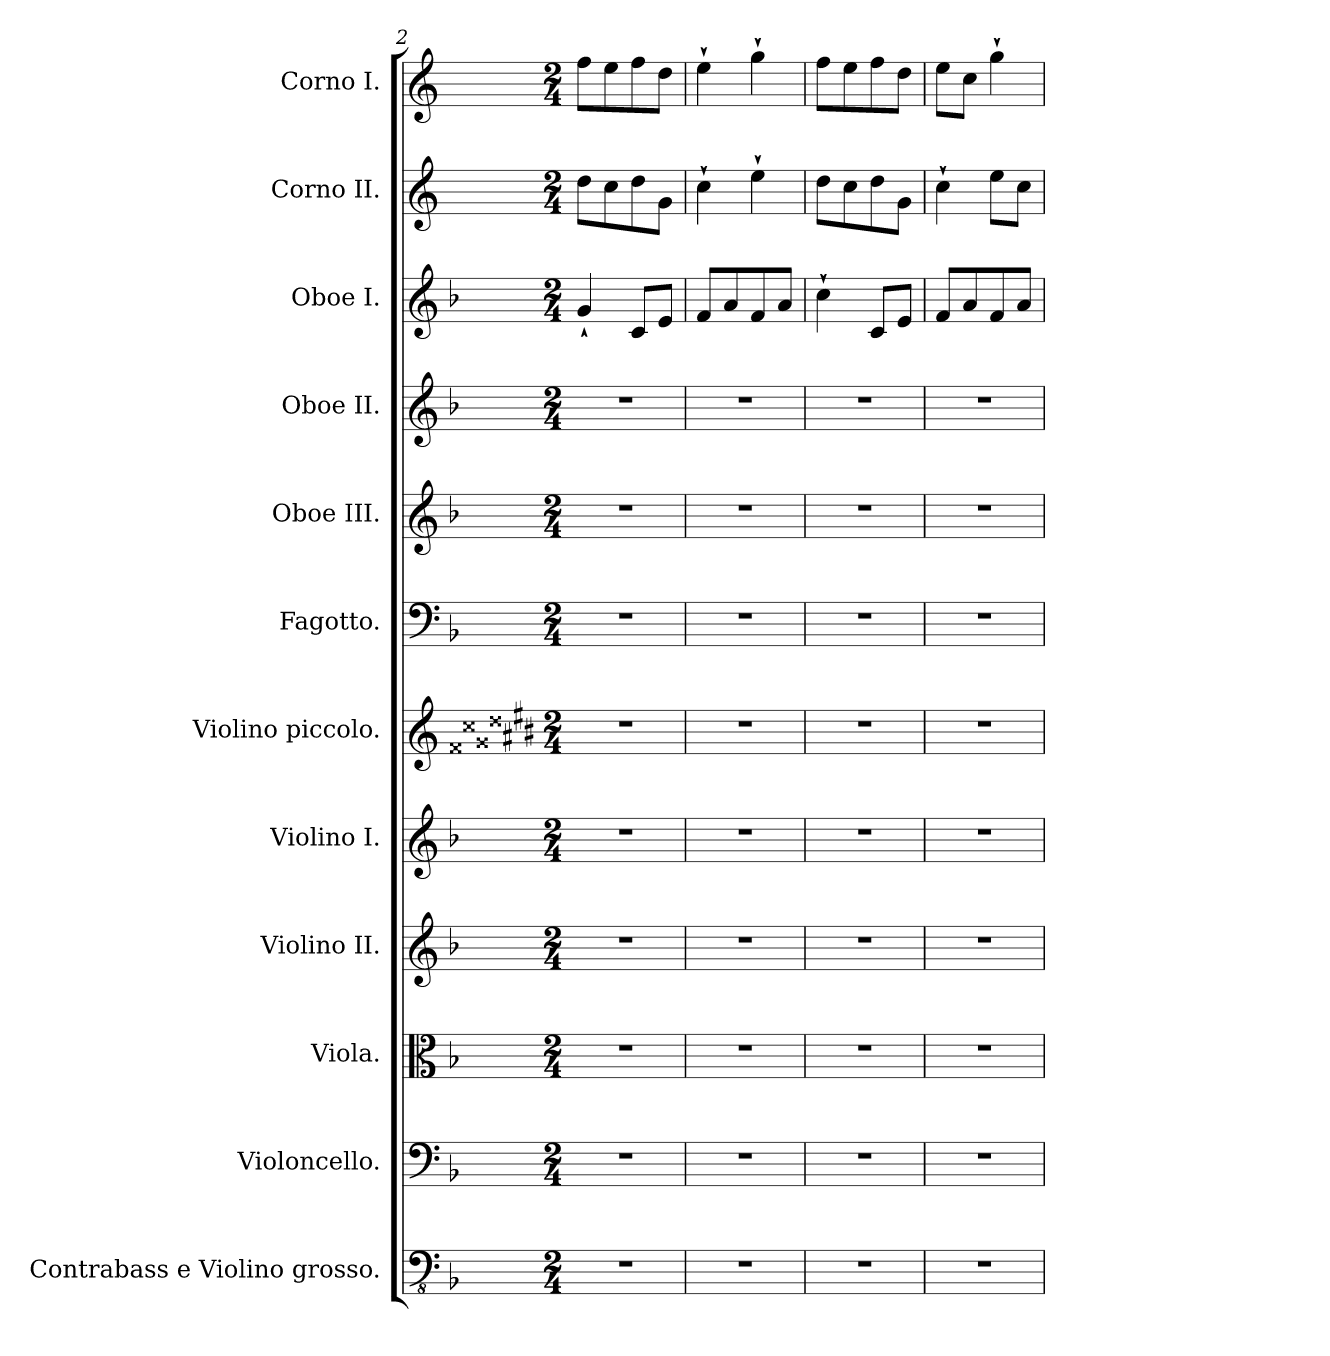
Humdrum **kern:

**kern	**kern	**kern	**kern	**kern	**kern	**kern	**kern	**kern	**kern	**kern	**kern
*part12	*part11	*part10	*part9	*part8	*part7	*part6	*part5	*part4	*part3	*part2	*part1
*staff12	*staff11	*staff10	*staff9	*staff8	*staff7	*staff6	*staff5	*staff4	*staff3	*staff2	*staff1
*I"Contrabass e Violino grosso.	*I"Violoncello.	*I"Viola.	*I"Violino II.	*I"Violino I.	*I"Violino piccolo.	*I"Fagotto.	*I"Oboe III.	*I"Oboe II.	*I"Oboe I.	*I"Corno II.	*I"Corno I.
*I'Cnb e Vln gr.	*I'Vlc.	*I'Vla.	*I'Vln II.	*I'Vln I.	*I'Vln picc.	*I'Fgt.	*I'Obe III.	*I'Obe II.	*I'Obe I.	*I'Crn II.	*I'Crn I.
*clefFv4	*clefF4	*clefC3	*clefG2	*clefG2	*clefG2	*clefF4	*clefG2	*clefG2	*clefG2	*clefG2	*clefG2
*ITrd7c12	*	*	*	*	*ITrd-1c-3	*	*	*	*	*ITrd4c7	*ITrd4c7
*k[b-]	*k[b-]	*k[b-]	*k[b-]	*k[b-]	*k[f##c##g##d##a#e#b#]	*k[b-]	*k[b-]	*k[b-]	*k[b-]	*k[b-]	*k[b-]
*M2/4	*M2/4	*M2/4	*M2/4	*M2/4	*M2/4	*M2/4	*M2/4	*M2/4	*M2/4	*M2/4	*M2/4
=2	=2	=2	=2	=2	=2	=2	=2	=2	=2	=2	=2
2r	2r	2r	2r	2r	2r	2r	2r	2r	4g`/	8g\L	8b-\L
.	.	.	.	.	.	.	.	.	.	8f\	8a\
.	.	.	.	.	.	.	.	.	8c/L	8g\	8b-\
.	.	.	.	.	.	.	.	.	8e/J	8c\J	8g\J
=3	=3	=3	=3	=3	=3	=3	=3	=3	=3	=3	=3
2r	2r	2r	2r	2r	2r	2r	2r	2r	8f/L	4f`\	4a`\
.	.	.	.	.	.	.	.	.	8a/	.	.
.	.	.	.	.	.	.	.	.	8f/	4a`\	4cc`\
.	.	.	.	.	.	.	.	.	8a/J	.	.
=4	=4	=4	=4	=4	=4	=4	=4	=4	=4	=4	=4
2r	2r	2r	2r	2r	2r	2r	2r	2r	4cc`\	8g\L	8b-\L
.	.	.	.	.	.	.	.	.	.	8f\	8a\
.	.	.	.	.	.	.	.	.	8c/L	8g\	8b-\
.	.	.	.	.	.	.	.	.	8e/J	8c\J	8g\J
=5	=5	=5	=5	=5	=5	=5	=5	=5	=5	=5	=5
2r	2r	2r	2r	2r	2r	2r	2r	2r	8f/L	4f`\	8a\L
.	.	.	.	.	.	.	.	.	8a/	.	8f\J
.	.	.	.	.	.	.	.	.	8f/	8a\L	4cc`\
.	.	.	.	.	.	.	.	.	8a/J	8f\J	.
=	=	=	=	=	=	=	=	=	=	=	=
*-	*-	*-	*-	*-	*-	*-	*-	*-	*-	*-	*-
